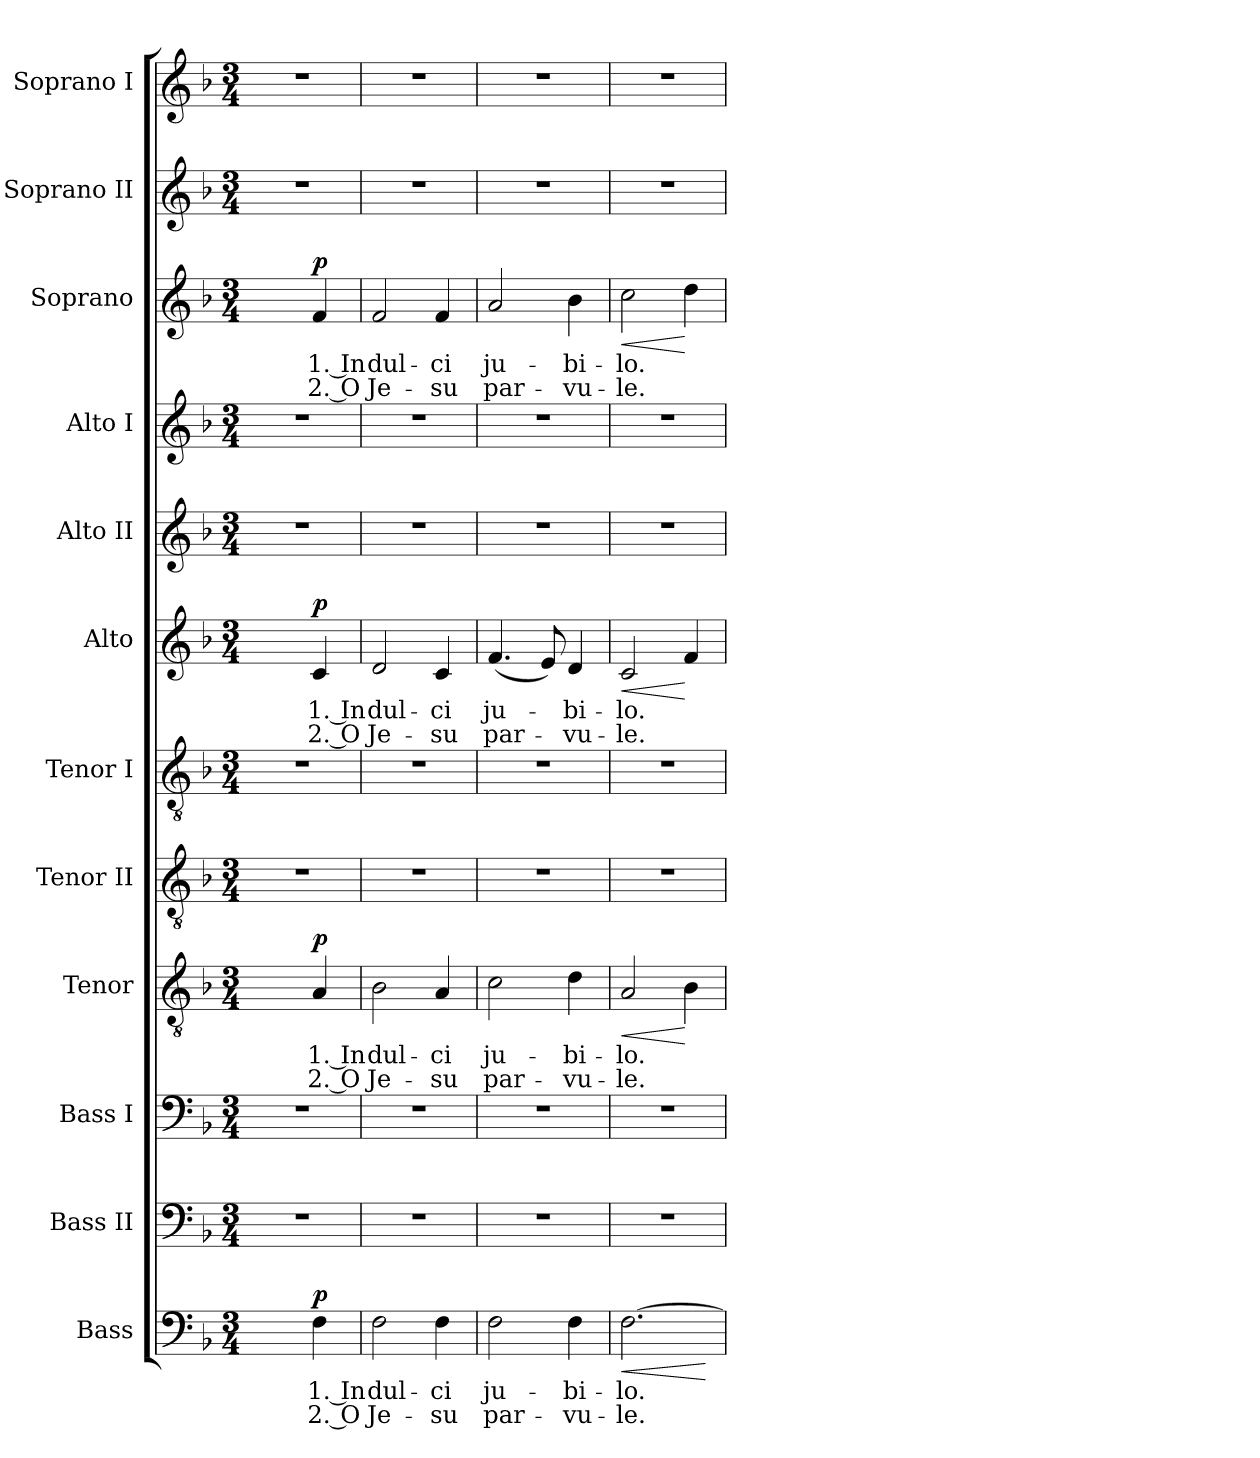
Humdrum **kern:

**kern	**text	**text	**dynam	**kern	**kern	**kern	**text	**text	**dynam	**kern	**kern	**kern	**text	**text	**dynam	**kern	**kern	**kern	**text	**text	**dynam	**kern	**kern
*part12	*part12	*part12	*part12	*part11	*part10	*part9	*part9	*part9	*part9	*part8	*part7	*part6	*part6	*part6	*part6	*part5	*part4	*part3	*part3	*part3	*part3	*part2	*part1
*staff12	*staff12	*staff12	*staff12	*staff11	*staff10	*staff9	*staff9	*staff9	*staff9	*staff8	*staff7	*staff6	*staff6	*staff6	*staff6	*staff5	*staff4	*staff3	*staff3	*staff3	*staff3	*staff2	*staff1
*I"Bass	*	*	*	*I"Bass II	*I"Bass I	*I"Tenor	*	*	*	*I"Tenor II	*I"Tenor I	*I"Alto	*	*	*	*I"Alto II	*I"Alto I	*I"Soprano	*	*	*	*I"Soprano II	*I"Soprano I
*I'B.	*	*	*	*I'B II.	*I'B I.	*I'T.	*	*	*	*I'T II.	*	*I'A.	*	*	*	*I'A II.	*I'A I.	*I'S.	*	*	*	*I'S II.	*I'S I.
!!LO:PB:g=z
*clefF4	*	*	*	*clefF4	*clefF4	*clefGv2	*	*	*	*clefGv2	*clefGv2	*clefG2	*	*	*	*clefG2	*clefG2	*clefG2	*	*	*	*clefG2	*clefG2
*	*	*	*	*	*	*ITrd7c12	*	*	*	*ITrd7c12	*ITrd7c12	*	*	*	*	*	*	*	*	*	*	*	*
*k[b-]	*	*	*	*k[b-]	*k[b-]	*k[b-]	*	*	*	*k[b-]	*k[b-]	*k[b-]	*	*	*	*k[b-]	*k[b-]	*k[b-]	*	*	*	*k[b-]	*k[b-]
*F:	*	*	*	*F:	*F:	*F:	*	*	*	*F:	*F:	*F:	*	*	*	*F:	*F:	*F:	*	*	*	*F:	*F:
*M3/4	*	*	*	*M3/4	*M3/4	*M3/4	*	*	*	*M3/4	*M3/4	*M3/4	*	*	*	*M3/4	*M3/4	*M3/4	*	*	*	*M3/4	*M3/4
=	=	=	=	=	=	=	=	=	=	=	=	=	=	=	=	=	=	=	=	=	=	=	=
!	!	!	!	!LO:N:vis=1	!LO:N:vis=1	!	!	!	!	!LO:N:vis=1	!LO:N:vis=1	!	!	!	!	!LO:N:vis=1	!LO:N:vis=1	!	!	!	!	!LO:N:vis=1	!LO:N:vis=1
2ryy	.	.	.	2.r	2.r	2ryy	.	.	.	2.r	2.r	2ryy	.	.	.	2.r	2.r	2ryy	.	.	.	2.r	2.r
!	!LO:LY:b:color=#000000	!LO:LY:b:color=#000000	!	!	!	!	!	!	!	!	!	!	!	!	!	!	!	!	!	!	!	!	!
!	!	!	!	!	!	!	!LO:LY:b:color=#000000	!LO:LY:b:color=#000000	!	!	!	!	!	!	!	!	!	!	!	!	!	!	!
!	!	!	!	!	!	!	!	!	!	!	!	!	!LO:LY:b:color=#000000	!LO:LY:b:color=#000000	!	!	!	!	!	!	!	!	!
!	!	!	!	!	!	!	!	!	!	!	!	!	!	!	!	!	!	!	!LO:LY:b:color=#000000	!LO:LY:b:color=#000000	!	!	!
4Fi\	1. In	2. O	p	.	.	4AAi/	1. In	2. O	p	.	.	4ci/	1. In	2. O	p	.	.	4fi/	1. In	2. O	p	.	.
=1	=1	=1	=1	=1	=1	=1	=1	=1	=1	=1	=1	=1	=1	=1	=1	=1	=1	=1	=1	=1	=1	=1	=1
!	!LO:LY:b:color=#000000	!LO:LY:b:color=#000000	!	!LO:N:vis=1	!LO:N:vis=1	!	!	!	!	!	!	!	!	!	!	!	!	!	!	!	!	!	!
!	!	!	!	!	!	!	!LO:LY:b:color=#000000	!LO:LY:b:color=#000000	!	!LO:N:vis=1	!LO:N:vis=1	!	!	!	!	!	!	!	!	!	!	!	!
!	!	!	!	!	!	!	!	!	!	!	!	!	!LO:LY:b:color=#000000	!LO:LY:b:color=#000000	!	!LO:N:vis=1	!LO:N:vis=1	!	!	!	!	!	!
!	!	!	!	!	!	!	!	!	!	!	!	!	!	!	!	!	!	!	!LO:LY:b:color=#000000	!LO:LY:b:color=#000000	!	!LO:N:vis=1	!LO:N:vis=1
2Fi\	dul-	Je-	.	2.r	2.r	2BB-i\	dul-	Je-	.	2.r	2.r	2di/	dul-	Je-	.	2.r	2.r	2fi/	dul-	Je-	.	2.r	2.r
!	!LO:LY:b:color=#000000	!LO:LY:b:color=#000000	!	!	!	!	!	!	!	!	!	!	!	!	!	!	!	!	!	!	!	!	!
!	!	!	!	!	!	!	!LO:LY:b:color=#000000	!LO:LY:b:color=#000000	!	!	!	!	!	!	!	!	!	!	!	!	!	!	!
!	!	!	!	!	!	!	!	!	!	!	!	!	!LO:LY:b:color=#000000	!LO:LY:b:color=#000000	!	!	!	!	!	!	!	!	!
!	!	!	!	!	!	!	!	!	!	!	!	!	!	!	!	!	!	!	!LO:LY:b:color=#000000	!LO:LY:b:color=#000000	!	!	!
4Fi\	-ci	-su	.	.	.	4AAi/	-ci	-su	.	.	.	4ci/	-ci	-su	.	.	.	4fi/	-ci	-su	.	.	.
=2	=2	=2	=2	=2	=2	=2	=2	=2	=2	=2	=2	=2	=2	=2	=2	=2	=2	=2	=2	=2	=2	=2	=2
!	!LO:LY:b:color=#000000	!LO:LY:b:color=#000000	!	!LO:N:vis=1	!LO:N:vis=1	!	!	!	!	!	!	!	!	!	!	!	!	!	!	!	!	!	!
!	!	!	!	!	!	!	!LO:LY:b:color=#000000	!LO:LY:b:color=#000000	!	!LO:N:vis=1	!LO:N:vis=1	!	!	!	!	!	!	!	!	!	!	!	!
!	!	!	!	!	!	!	!	!	!	!	!	!	!LO:LY:b:color=#000000	!LO:LY:b:color=#000000	!	!LO:N:vis=1	!LO:N:vis=1	!	!	!	!	!	!
!	!	!	!	!	!	!	!	!	!	!	!	!	!	!	!	!	!	!	!LO:LY:b:color=#000000	!LO:LY:b:color=#000000	!	!LO:N:vis=1	!LO:N:vis=1
2Fi\	ju-	par-	.	2.r	2.r	2Ci\	ju-	par-	.	2.r	2.r	(4.fi/	ju-	par-	.	2.r	2.r	2ai/	ju-	par-	.	2.r	2.r
.	.	.	.	.	.	.	.	.	.	.	.	8ei/)	.	.	.	.	.	.	.	.	.	.	.
!	!LO:LY:b:color=#000000	!LO:LY:b:color=#000000	!	!	!	!	!	!	!	!	!	!	!	!	!	!	!	!	!	!	!	!	!
!	!	!	!	!	!	!	!LO:LY:b:color=#000000	!LO:LY:b:color=#000000	!	!	!	!	!	!	!	!	!	!	!	!	!	!	!
!	!	!	!	!	!	!	!	!	!	!	!	!	!LO:LY:b:color=#000000	!LO:LY:b:color=#000000	!	!	!	!	!	!	!	!	!
!	!	!	!	!	!	!	!	!	!	!	!	!	!	!	!	!	!	!	!LO:LY:b:color=#000000	!LO:LY:b:color=#000000	!	!	!
4Fi\	-bi-	-vu-	.	.	.	4Di\	-bi-	-vu-	.	.	.	4di/	-bi-	-vu-	.	.	.	4b-i\	-bi-	-vu-	.	.	.
=3	=3	=3	=3	=3	=3	=3	=3	=3	=3	=3	=3	=3	=3	=3	=3	=3	=3	=3	=3	=3	=3	=3	=3
!	!LO:LY:b:color=#000000	!LO:LY:b:color=#000000	!LO:HP:b	!LO:N:vis=1	!LO:N:vis=1	!	!	!	!	!	!	!	!	!	!	!	!	!	!	!	!	!	!
!	!	!	!	!	!	!	!LO:LY:b:color=#000000	!LO:LY:b:color=#000000	!LO:HP:b	!LO:N:vis=1	!LO:N:vis=1	!	!	!	!	!	!	!	!	!	!	!	!
!	!	!	!	!	!	!	!	!	!	!	!	!	!LO:LY:b:color=#000000	!LO:LY:b:color=#000000	!LO:HP:b	!LO:N:vis=1	!LO:N:vis=1	!	!	!	!	!	!
!	!	!	!	!	!	!	!	!	!	!	!	!	!	!	!	!	!	!	!LO:LY:b:color=#000000	!LO:LY:b:color=#000000	!LO:HP:b	!LO:N:vis=1	!LO:N:vis=1
[>2.Fi\	-lo.	-le.	<	2.r	2.r	2AAi/	-lo.	-le.	<	2.r	2.r	2ci/	-lo.	-le.	<	2.r	2.r	2cci\	-lo.	-le.	<	2.r	2.r
.	.	.	.	.	.	4BB-i\	.	.	[	.	.	4fi/	.	.	[	.	.	4ddi\	.	.	[	.	.
.	.	.	[	.	.	.	.	.	.	.	.	.	.	.	.	.	.	.	.	.	.	.	.
=	=	=	=	=	=	=	=	=	=	=	=	=	=	=	=	=	=	=	=	=	=	=	=
*-	*-	*-	*-	*-	*-	*-	*-	*-	*-	*-	*-	*-	*-	*-	*-	*-	*-	*-	*-	*-	*-	*-	*-
